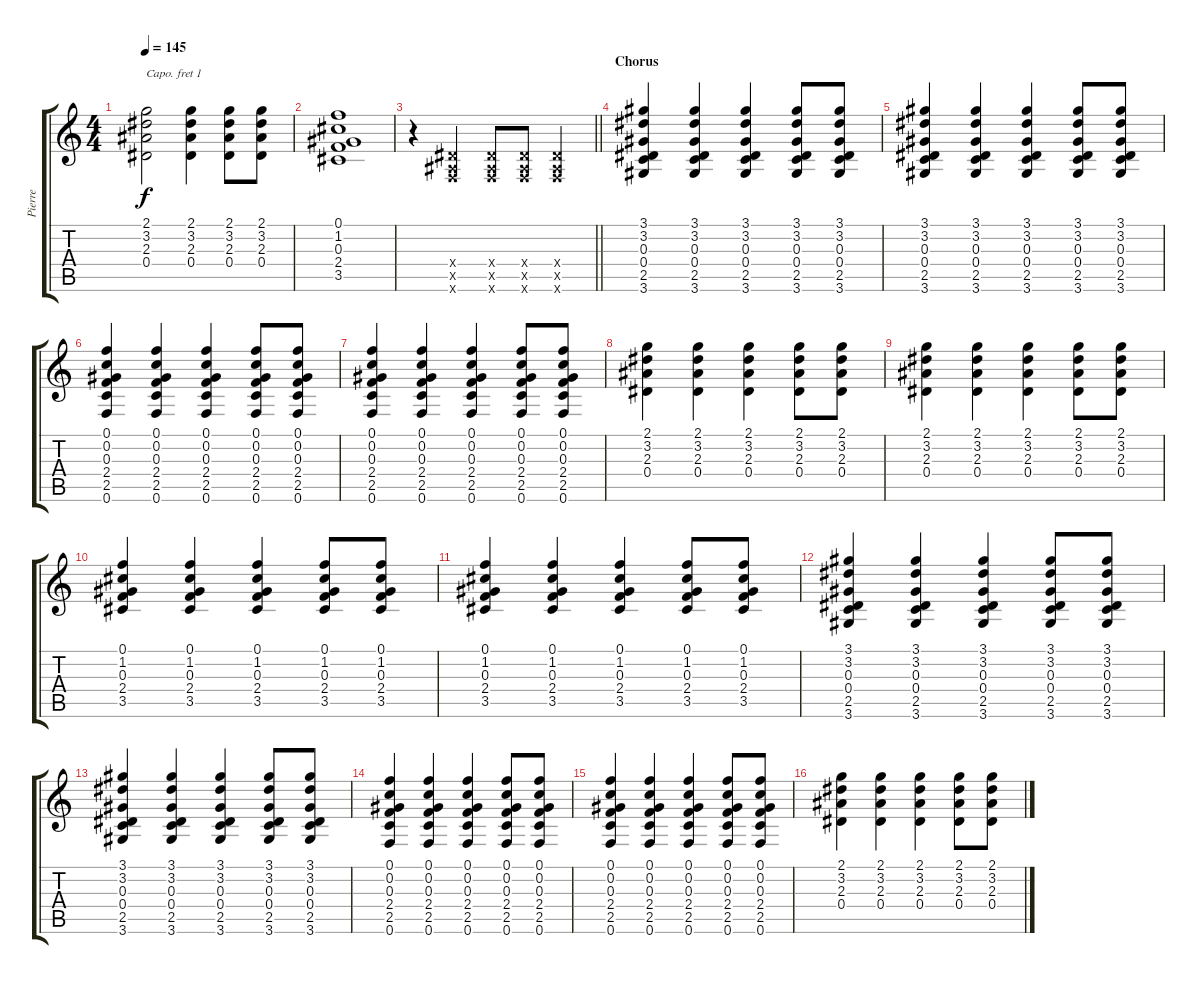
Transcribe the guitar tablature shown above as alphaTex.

\track ("Pierre" "Pierre") {instrument acousticguitarsteel}
\staff {score tabs}
\capo 1
\tuning (E4 B3 G3 D3 A2 E2) {hide}
\ts (4 4)
\tempo 145
\clef g2
\ks c
(2.1 3.2 2.3 0.4).2{dy f} (2.1 3.2 2.3 0.4).4 (2.1 3.2 2.3 0.4).8 (2.1 3.2 2.3 0.4).8 |
(0.1 1.2 0.3 2.4 3.5).1 |
\barLineRight lightlight
r.4 (0.4{x} 0.5{x} 0.6{x}).4 (0.4{x} 0.5{x} 0.6{x}).8 (0.4{x} 0.5{x} 0.6{x}).8 (0.4{x} 0.5{x} 0.6{x}).4 |
\section ("" "Chorus")
(3.1 3.2 0.3 0.4 2.5 3.6).4 (3.1 3.2 0.3 0.4 2.5 3.6).4 (3.1 3.2 0.3 0.4 2.5 3.6).4 (3.1 3.2 0.3 0.4 2.5 3.6).8 (3.1 3.2 0.3 0.4 2.5 3.6).8 |
(3.1 3.2 0.3 0.4 2.5 3.6).4 (3.1 3.2 0.3 0.4 2.5 3.6).4 (3.1 3.2 0.3 0.4 2.5 3.6).4 (3.1 3.2 0.3 0.4 2.5 3.6).8 (3.1 3.2 0.3 0.4 2.5 3.6).8 |
(0.1 0.2 0.3 2.4 2.5 0.6).4 (0.1 0.2 0.3 2.4 2.5 0.6).4 (0.1 0.2 0.3 2.4 2.5 0.6).4 (0.1 0.2 0.3 2.4 2.5 0.6).8 (0.1 0.2 0.3 2.4 2.5 0.6).8 |
(0.1 0.2 0.3 2.4 2.5 0.6).4 (0.1 0.2 0.3 2.4 2.5 0.6).4 (0.1 0.2 0.3 2.4 2.5 0.6).4 (0.1 0.2 0.3 2.4 2.5 0.6).8 (0.1 0.2 0.3 2.4 2.5 0.6).8 |
(2.1 3.2 2.3 0.4).4 (2.1 3.2 2.3 0.4).4 (2.1 3.2 2.3 0.4).4 (2.1 3.2 2.3 0.4).8 (2.1 3.2 2.3 0.4).8 |
(2.1 3.2 2.3 0.4).4 (2.1 3.2 2.3 0.4).4 (2.1 3.2 2.3 0.4).4 (2.1 3.2 2.3 0.4).8 (2.1 3.2 2.3 0.4).8 |
(0.1 1.2 0.3 2.4 3.5).4 (0.1 1.2 0.3 2.4 3.5).4 (0.1 1.2 0.3 2.4 3.5).4 (0.1 1.2 0.3 2.4 3.5).8 (0.1 1.2 0.3 2.4 3.5).8 |
(0.1 1.2 0.3 2.4 3.5).4 (0.1 1.2 0.3 2.4 3.5).4 (0.1 1.2 0.3 2.4 3.5).4 (0.1 1.2 0.3 2.4 3.5).8 (0.1 1.2 0.3 2.4 3.5).8 |
(3.1 3.2 0.3 0.4 2.5 3.6).4 (3.1 3.2 0.3 0.4 2.5 3.6).4 (3.1 3.2 0.3 0.4 2.5 3.6).4 (3.1 3.2 0.3 0.4 2.5 3.6).8 (3.1 3.2 0.3 0.4 2.5 3.6).8 |
(3.1 3.2 0.3 0.4 2.5 3.6).4 (3.1 3.2 0.3 0.4 2.5 3.6).4 (3.1 3.2 0.3 0.4 2.5 3.6).4 (3.1 3.2 0.3 0.4 2.5 3.6).8 (3.1 3.2 0.3 0.4 2.5 3.6).8 |
(0.1 0.2 0.3 2.4 2.5 0.6).4 (0.1 0.2 0.3 2.4 2.5 0.6).4 (0.1 0.2 0.3 2.4 2.5 0.6).4 (0.1 0.2 0.3 2.4 2.5 0.6).8 (0.1 0.2 0.3 2.4 2.5 0.6).8 |
(0.1 0.2 0.3 2.4 2.5 0.6).4 (0.1 0.2 0.3 2.4 2.5 0.6).4 (0.1 0.2 0.3 2.4 2.5 0.6).4 (0.1 0.2 0.3 2.4 2.5 0.6).8 (0.1 0.2 0.3 2.4 2.5 0.6).8 |
(2.1 3.2 2.3 0.4).4 (2.1 3.2 2.3 0.4).4 (2.1 3.2 2.3 0.4).4 (2.1 3.2 2.3 0.4).8 (2.1 3.2 2.3 0.4).8
